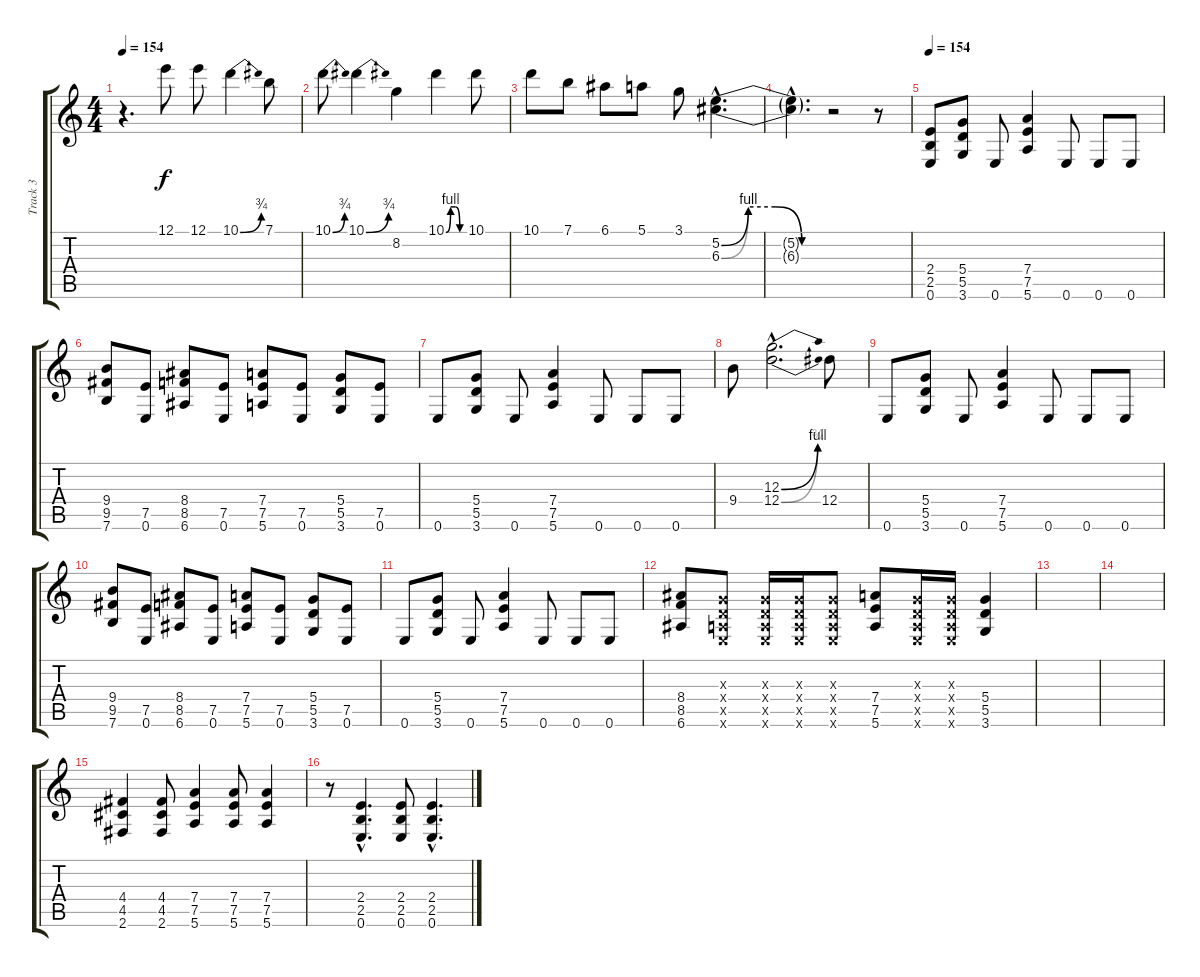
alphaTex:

\track ("Track 3" "Track 3") {instrument overdrivenguitar}
\staff {score tabs}
\tuning (E4 B3 G3 D3 A2 E2) {hide}
\ts (4 4)
\tempo 154
\clef g2
\ks c
r.4{d dy f} 12.1.8 12.1.8 10.1{be (bend 0 0 60 3)}.4 7.1.8 |
10.1{be (bend 0 0 60 3)}.8 10.1{be (bend 0 0 60 3)}.4 8.2.4 10.1{be (custom 0 0 15 4 30 4 45 0 60 0)}.4 10.1.8 |
10.1.8 7.1.8 6.1.8 5.1.8 3.1.8 (5.2{be (custom 0 0 15 4 30 4 45 0 60 0) hac} 6.3{be (custom 0 0 15 4 30 4 45 0 60 0) hac}).4{d} |
(5.2{hac t} 6.3{hac t}).4{d} r.2 r.8 |
\tempo 154
(2.4 2.5 0.6).8 (5.4 5.5 3.6).8 0.6.8 (7.4 7.5 5.6).4 0.6.8 0.6.8 0.6.8 |
(9.4 9.5 7.6).8 (7.5 0.6).8 (8.4 8.5 6.6).8 (7.5 0.6).8 (7.4 7.5 5.6).8 (7.5 0.6).8 (5.4 5.5 3.6).8 (7.5 0.6).8 |
0.6.8 (5.4 5.5 3.6).8 0.6.8 (7.4 7.5 5.6).4 0.6.8 0.6.8 0.6.8 |
9.4.8 (12.3{be (bend 0 0 60 4) hac} 12.4{be (bend 0 0 60 3) hac}).2{d} 12.4.8 |
0.6.8 (5.4 5.5 3.6).8 0.6.8 (7.4 7.5 5.6).4 0.6.8 0.6.8 0.6.8 |
(9.4 9.5 7.6).8 (7.5 0.6).8 (8.4 8.5 6.6).8 (7.5 0.6).8 (7.4 7.5 5.6).8 (7.5 0.6).8 (5.4 5.5 3.6).8 (7.5 0.6).8 |
0.6.8 (5.4 5.5 3.6).8 0.6.8 (7.4 7.5 5.6).4 0.6.8 0.6.8 0.6.8 |
(8.4 8.5 6.6).8 (0.3{x} 0.4{x} 0.5{x} 0.6{x}).8 (0.3{x} 0.4{x} 0.5{x} 0.6{x}).16 (0.3{x} 0.4{x} 0.5{x} 0.6{x}).16 (0.3{x} 0.4{x} 0.5{x} 0.6{x}).8 (7.4 7.5 5.6).8 (0.3{x} 0.4{x} 0.5{x} 0.6{x}).16 (0.3{x} 0.4{x} 0.5{x} 0.6{x}).16 (5.4 5.5 3.6).4 |
|
|
(4.4 4.5 2.6).4 (4.4 4.5 2.6).8 (7.4 7.5 5.6).4 (7.4 7.5 5.6).8 (7.4 7.5 5.6).4 |
r.8 (2.4{hac} 2.5{hac} 0.6{hac}).4{d} (2.4 2.5 0.6).8 (2.4{hac} 2.5{hac} 0.6{hac}).4{d}
